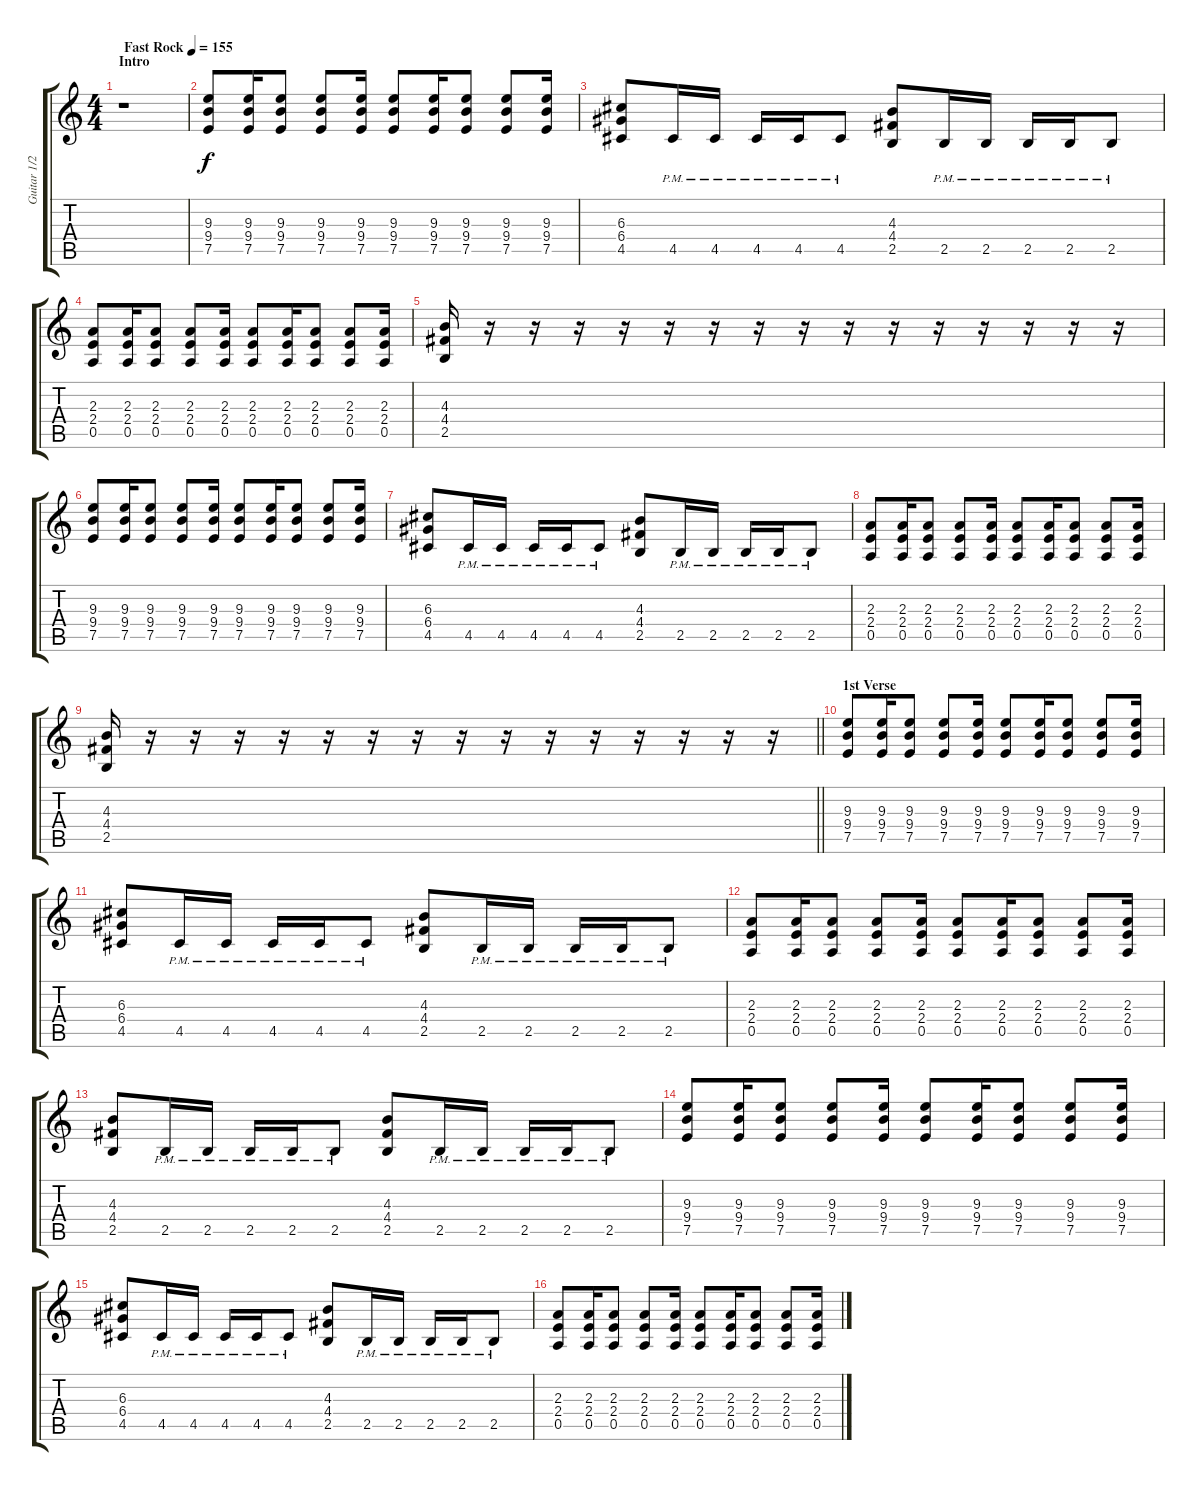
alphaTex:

\track ("Guitar 1/2" "Guitar 1/2") {instrument distortionguitar}
\staff {score tabs}
\tuning (E4 B3 G3 D3 A2 E2) {hide}
\ts (4 4)
\section ("" "Intro")
\tempo (155 "Fast Rock")
\clef g2
\ks c
r.1{dy f instrument distortionguitar} |
(9.3 9.4 7.5).8 (9.3 9.4 7.5).16 (9.3 9.4 7.5).8 (9.3 9.4 7.5).8 (9.3 9.4 7.5).16 (9.3 9.4 7.5).8 (9.3 9.4 7.5).16 (9.3 9.4 7.5).8 (9.3 9.4 7.5).8 (9.3 9.4 7.5).16 |
(6.3 6.4 4.5).8 4.5{pm}.16 4.5{pm}.16 4.5{pm}.16 4.5{pm}.16 4.5{pm}.8 (4.3 4.4 2.5).8 2.5{pm}.16 2.5{pm}.16 2.5{pm}.16 2.5{pm}.16 2.5{pm}.8 |
(2.3 2.4 0.5).8 (2.3 2.4 0.5).16 (2.3 2.4 0.5).8 (2.3 2.4 0.5).8 (2.3 2.4 0.5).16 (2.3 2.4 0.5).8 (2.3 2.4 0.5).16 (2.3 2.4 0.5).8 (2.3 2.4 0.5).8 (2.3 2.4 0.5).16 |
(4.3 4.4 2.5).16 r.16 r.16 r.16 r.16 r.16 r.16 r.16 r.16 r.16 r.16 r.16 r.16 r.16 r.16 r.16 |
(9.3 9.4 7.5).8 (9.3 9.4 7.5).16 (9.3 9.4 7.5).8 (9.3 9.4 7.5).8 (9.3 9.4 7.5).16 (9.3 9.4 7.5).8 (9.3 9.4 7.5).16 (9.3 9.4 7.5).8 (9.3 9.4 7.5).8 (9.3 9.4 7.5).16 |
(6.3 6.4 4.5).8 4.5{pm}.16 4.5{pm}.16 4.5{pm}.16 4.5{pm}.16 4.5{pm}.8 (4.3 4.4 2.5).8 2.5{pm}.16 2.5{pm}.16 2.5{pm}.16 2.5{pm}.16 2.5{pm}.8 |
(2.3 2.4 0.5).8 (2.3 2.4 0.5).16 (2.3 2.4 0.5).8 (2.3 2.4 0.5).8 (2.3 2.4 0.5).16 (2.3 2.4 0.5).8 (2.3 2.4 0.5).16 (2.3 2.4 0.5).8 (2.3 2.4 0.5).8 (2.3 2.4 0.5).16 |
\barLineRight lightlight
(4.3 4.4 2.5).16 r.16 r.16 r.16 r.16 r.16 r.16 r.16 r.16 r.16 r.16 r.16 r.16 r.16 r.16 r.16 |
\section ("" "1st Verse")
(9.3 9.4 7.5).8 (9.3 9.4 7.5).16 (9.3 9.4 7.5).8 (9.3 9.4 7.5).8 (9.3 9.4 7.5).16 (9.3 9.4 7.5).8 (9.3 9.4 7.5).16 (9.3 9.4 7.5).8 (9.3 9.4 7.5).8 (9.3 9.4 7.5).16 |
(6.3 6.4 4.5).8 4.5{pm}.16 4.5{pm}.16 4.5{pm}.16 4.5{pm}.16 4.5{pm}.8 (4.3 4.4 2.5).8 2.5{pm}.16 2.5{pm}.16 2.5{pm}.16 2.5{pm}.16 2.5{pm}.8 |
(2.3 2.4 0.5).8 (2.3 2.4 0.5).16 (2.3 2.4 0.5).8 (2.3 2.4 0.5).8 (2.3 2.4 0.5).16 (2.3 2.4 0.5).8 (2.3 2.4 0.5).16 (2.3 2.4 0.5).8 (2.3 2.4 0.5).8 (2.3 2.4 0.5).16 |
(4.3 4.4 2.5).8 2.5{pm}.16 2.5{pm}.16 2.5{pm}.16 2.5{pm}.16 2.5{pm}.8 (4.3 4.4 2.5).8 2.5{pm}.16 2.5{pm}.16 2.5{pm}.16 2.5{pm}.16 2.5{pm}.8 |
(9.3 9.4 7.5).8 (9.3 9.4 7.5).16 (9.3 9.4 7.5).8 (9.3 9.4 7.5).8 (9.3 9.4 7.5).16 (9.3 9.4 7.5).8 (9.3 9.4 7.5).16 (9.3 9.4 7.5).8 (9.3 9.4 7.5).8 (9.3 9.4 7.5).16 |
(6.3 6.4 4.5).8 4.5{pm}.16 4.5{pm}.16 4.5{pm}.16 4.5{pm}.16 4.5{pm}.8 (4.3 4.4 2.5).8 2.5{pm}.16 2.5{pm}.16 2.5{pm}.16 2.5{pm}.16 2.5{pm}.8 |
(2.3 2.4 0.5).8 (2.3 2.4 0.5).16 (2.3 2.4 0.5).8 (2.3 2.4 0.5).8 (2.3 2.4 0.5).16 (2.3 2.4 0.5).8 (2.3 2.4 0.5).16 (2.3 2.4 0.5).8 (2.3 2.4 0.5).8 (2.3 2.4 0.5).16
